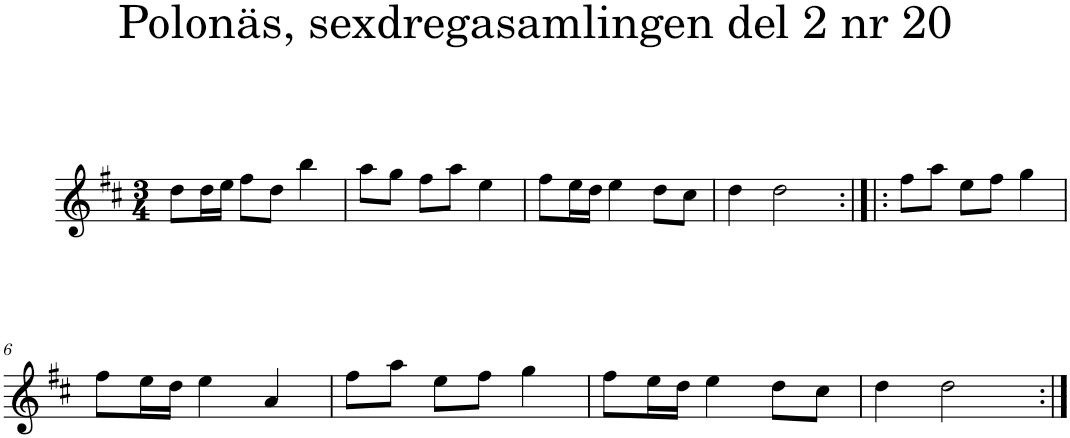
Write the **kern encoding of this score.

**kern
*part1
*staff1
*I"Piano
*I'Pno
*clefG2
*k[f#c#]
*D:
*M3/4
=1
8dd\L
16dd\L
16ee\JJ
8ff#\L
8dd\J
4bb\
=2
8aa\L
8gg\J
8ff#\L
8aa\J
4ee\
=3
8ff#\L
16ee\L
16dd\JJ
4ee\
8dd\L
8cc#\J
=4
4dd\
2dd\
=5:|!|:
8ff#\L
8aa\J
8ee\L
8ff#\J
4gg\
!!LO:LB:g=z
=6
8ff#\L
16ee\L
16dd\JJ
4ee\
4a/
=7
8ff#\L
8aa\J
8ee\L
8ff#\J
4gg\
=8
8ff#\L
16ee\L
16dd\JJ
4ee\
8dd\L
8cc#\J
=9
4dd\
2dd\
=:|!
*-
